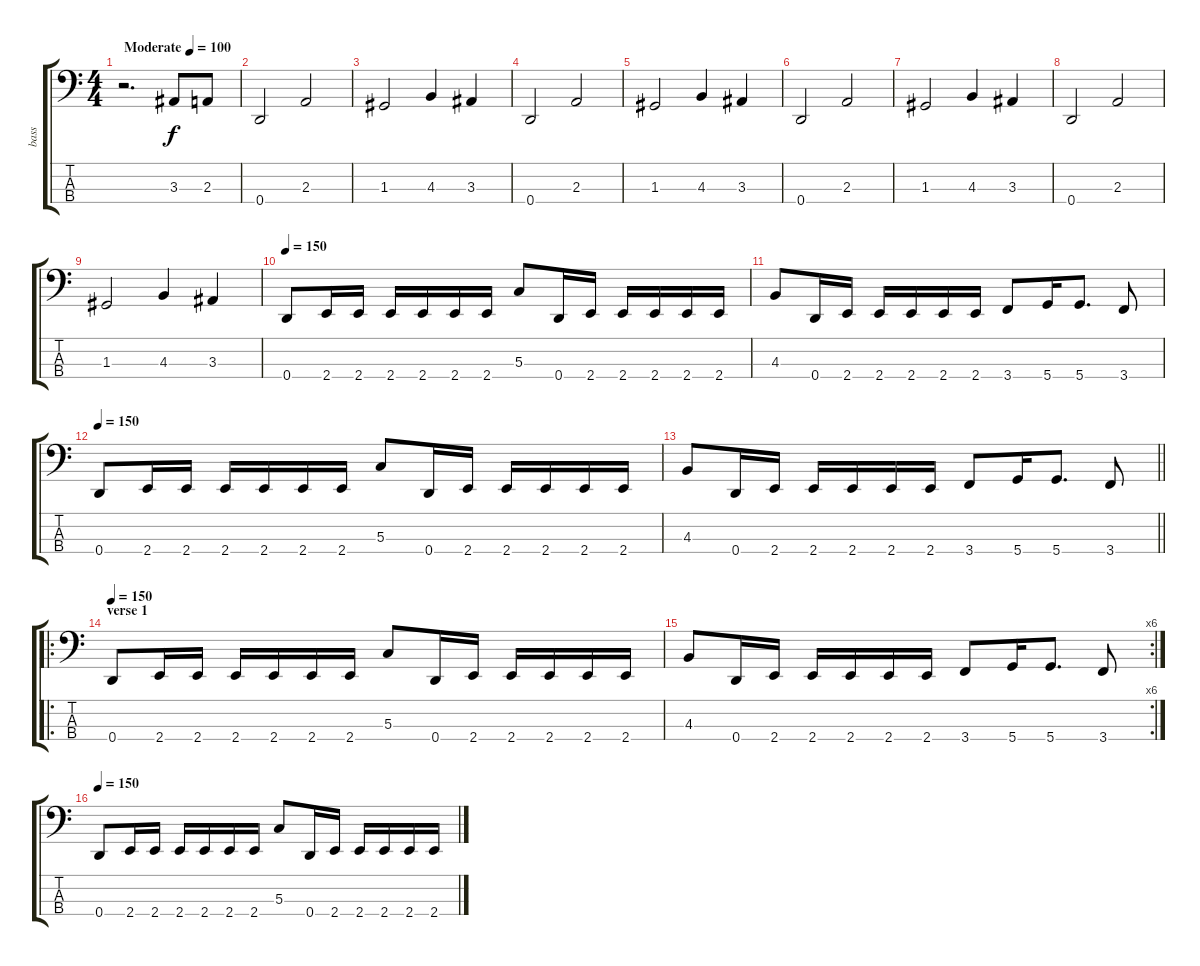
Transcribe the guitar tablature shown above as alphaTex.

\track ("bass" "bass") {instrument electricbassfinger}
\staff {score tabs}
\tuning (F2 C2 G1 D1) {hide}
\ts (4 4)
\tempo (100 "Moderate")
\clef f4
\ks c
r.2{d dy f instrument electricbassfinger} 3.3.8 2.3.8 |
0.4.2 2.3.2 |
1.3.2 4.3.4 3.3.4 |
0.4.2 2.3.2 |
1.3.2 4.3.4 3.3.4 |
0.4.2 2.3.2 |
1.3.2 4.3.4 3.3.4 |
0.4.2 2.3.2 |
1.3.2 4.3.4 3.3.4 |
\tempo 150
0.4.8 2.4.16 2.4.16 2.4.16 2.4.16 2.4.16 2.4.16 5.3.8 0.4.16 2.4.16 2.4.16 2.4.16 2.4.16 2.4.16 |
4.3.8 0.4.16 2.4.16 2.4.16 2.4.16 2.4.16 2.4.16 3.4.8 5.4.16 5.4.8{d} 3.4.8 |
\tempo 150
0.4.8 2.4.16 2.4.16 2.4.16 2.4.16 2.4.16 2.4.16 5.3.8 0.4.16 2.4.16 2.4.16 2.4.16 2.4.16 2.4.16 |
\barLineRight lightlight
4.3.8 0.4.16 2.4.16 2.4.16 2.4.16 2.4.16 2.4.16 3.4.8 5.4.16 5.4.8{d} 3.4.8 |
\ro
\section ("" "verse 1")
\tempo 150
0.4.8 2.4.16 2.4.16 2.4.16 2.4.16 2.4.16 2.4.16 5.3.8 0.4.16 2.4.16 2.4.16 2.4.16 2.4.16 2.4.16 |
\rc 6
4.3.8 0.4.16 2.4.16 2.4.16 2.4.16 2.4.16 2.4.16 3.4.8 5.4.16 5.4.8{d} 3.4.8 |
\tempo 150
0.4.8 2.4.16 2.4.16 2.4.16 2.4.16 2.4.16 2.4.16 5.3.8 0.4.16 2.4.16 2.4.16 2.4.16 2.4.16 2.4.16
